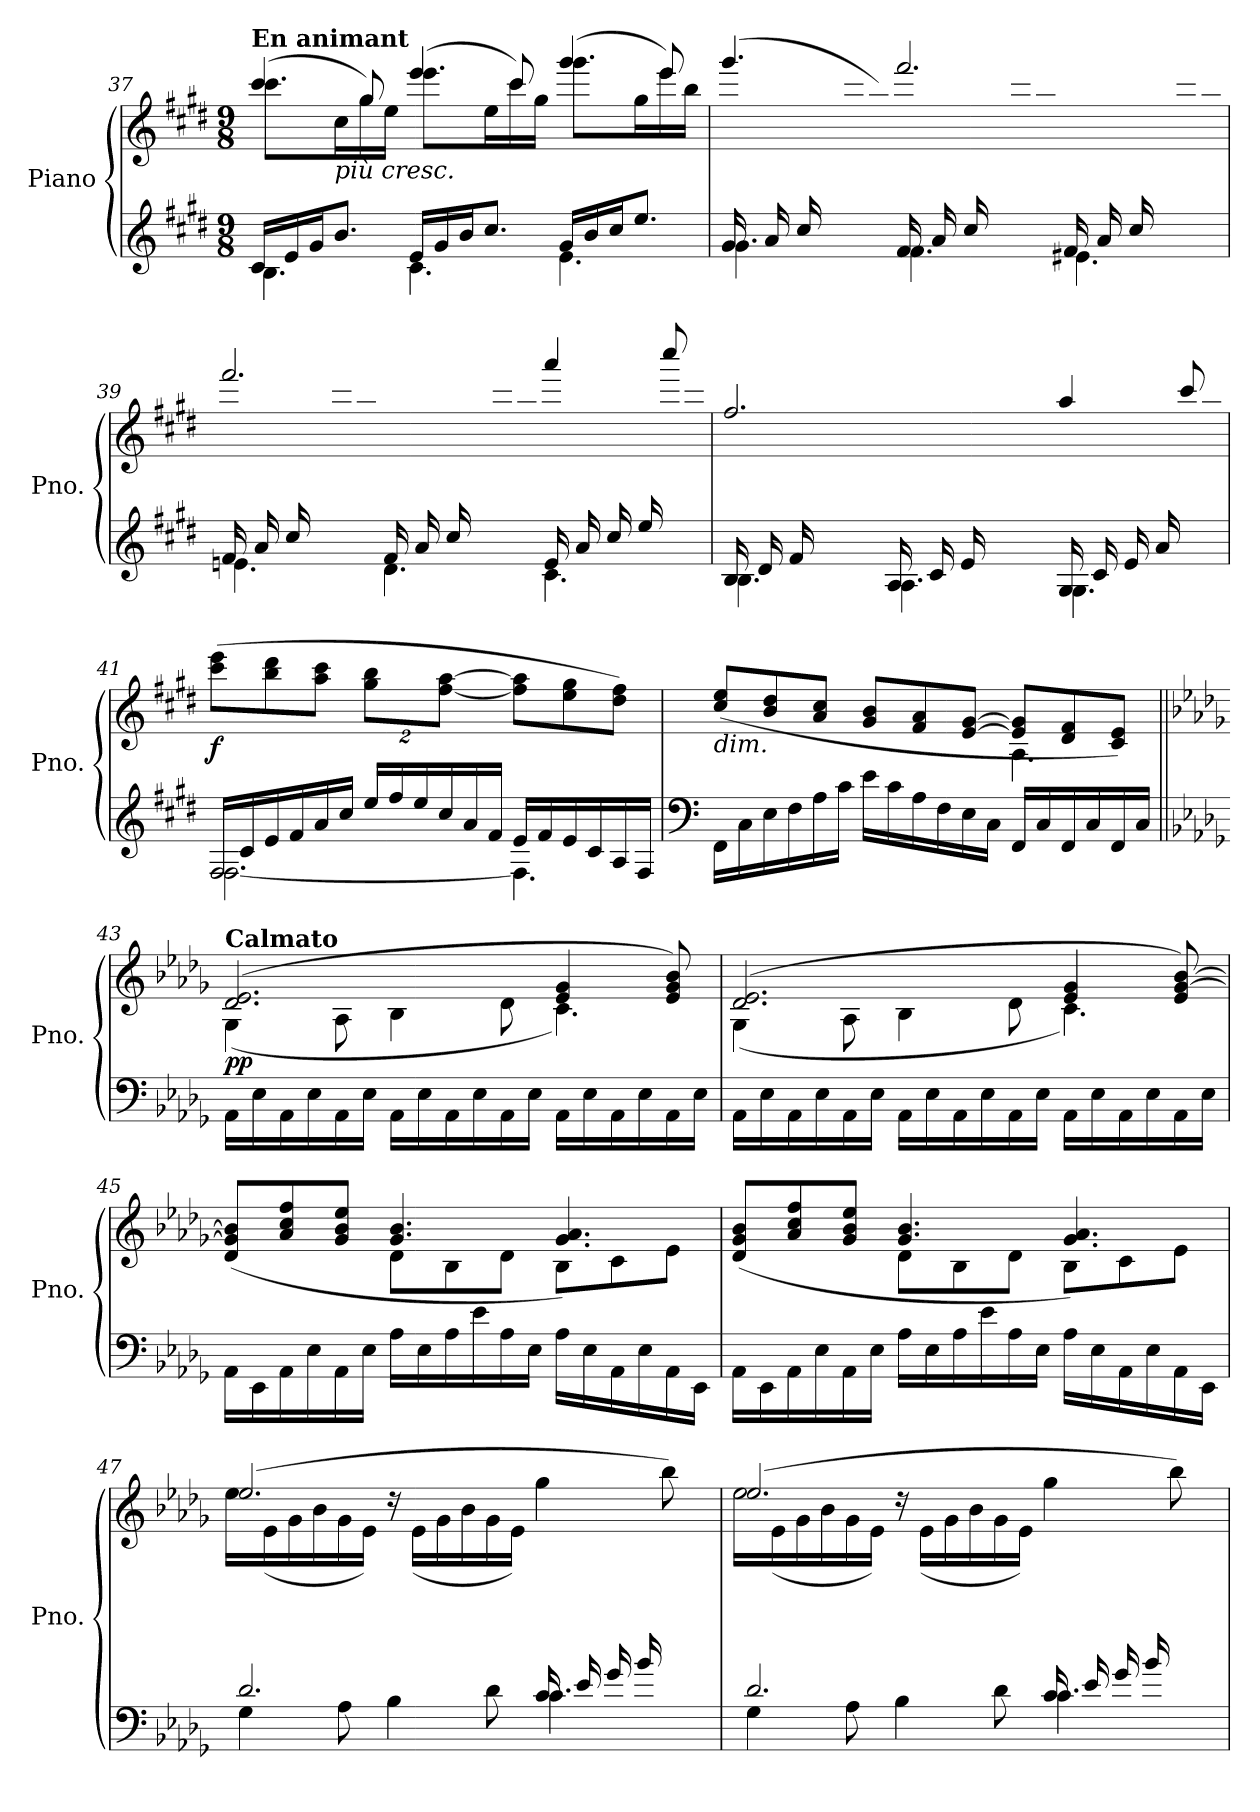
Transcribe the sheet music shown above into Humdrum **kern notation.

**kern	**kern	**dynam
*part1	*part1	*part1
*staff2	*staff1	*staff1/2
*I"Piano	*	*
*I'Pno.	*	*
!!LO:LB:g=z
*clefG2	*clefG2	*
*k[f#c#g#d#]	*k[f#c#g#d#]	*
*M9/8	*M9/8	*
=37	=37	=37
*^	*^	*
!	!	!LO:TX:a:B:t=En animant	!	!
16c#/LL	4.B\	(>4ccc#/	8.ccc#\L	.
16e/	.	.	.	.
16g#/J	.	.	.	.
!	!	!	!LO:TX:b:i:t=più cresc.	!
8.b/J	.	.	16cc#\L	.
.	.	8gg#/)	16gg#\	.
.	.	.	16ee\JJ	.
16e/LL	4.c#\	(>4eee/	8.eee\L	.
16g#/	.	.	.	.
16b/J	.	.	.	.
8.cc#/J	.	.	16ee\L	.
.	.	8ccc#/)	16ccc#\	.
.	.	.	16gg#\JJ	.
16g#/LL	4.e\	(>4ggg#/	8.ggg#\L	.
16b/	.	.	.	.
16cc#/J	.	.	.	.
8.ee/J	.	.	16gg#\L	.
.	.	8eee/)	16eee\	.
.	.	.	16bb\JJ	.
=38	=38	=38	=38	=38
(<16g#/LL	4.g#\	(>4.ggg#/	8.ryy	.
16a/	.	.	.	.
16cc#/	.	.	.	.
8.ryy	.	.	16gg#\	.
.	.	.	16ccc#\	.
.	.	.	16aa\JJ)	.
(<16f#/LL	4.f#\	2.fff#/)	8.ryy	.
16a/	.	.	.	.
16cc#/	.	.	.	.
8.ryy	.	.	16ff#\	.
.	.	.	16ccc#\	.
.	.	.	16aa\JJ)	.
(<16f#/LL	4.e#X\	.	8.ryy	.
16a/	.	.	.	.
16cc#/	.	.	.	.
8.ryy	.	.	16ff#\	.
.	.	.	16ccc#\	.
.	.	.	16aa\JJ)	.
!!LO:PB:g=z	!!
=39	=39	=39	=39	=39
(<16f#/LL	4.en\	2.fff#/	8.ryy	.
16a/	.	.	.	.
16cc#/	.	.	.	.
8.ryy	.	.	16ff#\	.
.	.	.	16ccc#\	.
.	.	.	16aa\JJ)	.
(<16f#/LL	4.d#\	.	8.ryy	.
16a/	.	.	.	.
16cc#/	.	.	.	.
8.ryy	.	.	16ff#\	.
.	.	.	16ccc#\	.
.	.	.	16aa\JJ)	.
(<16e/LL	4.c#\	4aaa/	4ryy	.
16a/	.	.	.	.
16cc#/	.	.	.	.
16ee/	.	.	.	.
8ryy	.	8cccc#/	16cccc#\	.
.	.	.	16ccc#\JJ)	.
=40	=40	=40	=40	=40
(<16B/LL	4.B\	2.ff#/	8.ryy	.
16d#/	.	.	.	.
16f#/	.	.	.	.
8.ryy	.	.	16f#\	.
.	.	.	16cc#\	.
.	.	.	16a\JJ)	.
(<16A/LL	4.A\	.	8.ryy	.
16c#/	.	.	.	.
16e/	.	.	.	.
8.ryy	.	.	16f#\	.
.	.	.	16cc#\	.
.	.	.	16a\JJ)	.
(<16G#/LL	4.G#\	4aa/	4ryy	.
16c#/	.	.	.	.
16e/	.	.	.	.
16a/	.	.	.	.
8ryy	.	8ccc#/	16ee\	.
.	.	.	16aa\JJ)	.
!!LO:LB:g=z
=41	=41	=41	=41	=41
!LO:N:head=open	!	!	!	!LO:DY:b
*	*	*v	*v	*
16F#/LL	[2.F#\	(>8ccc#\ 8eee\L	f
16c#/	.	.	.
16e/	.	8bb\ 8ddd#\	.
16f#/	.	.	.
16a/	.	8aa\ 8ccc#\J	.
16cc#/JJ	.	.	.
*	*	*Xbrackettup	*
16ee/LL	.	16%3gg#\ 16%3bb\L	.
16ff#/	.	.	.
16ee/	.	.	.
16cc#/	.	[16%3ff#\ [16%3aa\J	.
16a/	.	.	.
16f#/JJ	.	.	.
16e/LL	4.F#\]	8ff#\] 8aa\]L	.
16f#/	.	.	.
16e/	.	8ee\ 8gg#\	.
16c#/	.	.	.
16A/	.	8dd#\ 8ff#\J)	.
16F#/JJ	.	.	.
*v	*v	*	*
=42	=42	=42
*clefF4	*	*
*	*^	*
!	!LO:TX:b:i:t=dim.	!	!
16FF#\LL	(>8cc#/ 8ee/L	2.ryy	.
16C#\	.	.	.
16E\	8b/ 8dd#/	.	.
16F#\	.	.	.
16A\	8a/ 8cc#/J	.	.
16c#\JJ	.	.	.
16e\LL	8g#/ 8b/L	.	.
16c#\	.	.	.
16A\	8f#/ 8a/	.	.
16F#\	.	.	.
16E\	[8e/ [8g#/J	.	.
16C#\JJ	.	.	.
16FF#/LL	8e/] 8g#/]L	4.A\	.
16C#/	.	.	.
16FF#/	8d#/ 8f#/	.	.
16C#/	.	.	.
16FF#/	8c#/ 8e/J)	.	.
16C#/JJ	.	.	.
!!LO:LB:g=z	!!
=43||	=43||	=43||	=43||
*k[b-e-a-d-g-]	*k[b-e-a-d-g-]	*	*
!	!LO:TX:a:B:t=Calmato	!	!
!	!	!	!LO:DY:b
16AA-\LL	(>2.d-/ 2.e-/	(<4G-\	pp
16E-\	.	.	.
16AA-\	.	.	.
16E-\	.	.	.
16AA-\	.	8A-\	.
16E-\JJ	.	.	.
16AA-\LL	.	4B-\	.
16E-\	.	.	.
16AA-\	.	.	.
16E-\	.	.	.
16AA-\	.	8d-\	.
16E-\JJ	.	.	.
16AA-\LL	4e-/ 4g-/	4.c\)	.
16E-\	.	.	.
16AA-\	.	.	.
16E-\	.	.	.
16AA-\	8e-/ 8g-/ 8b-/)	.	.
16E-\JJ	.	.	.
=44	=44	=44	=44
16AA-\LL	(>2.d-/ 2.e-/	(<4G-\	.
16E-\	.	.	.
16AA-\	.	.	.
16E-\	.	.	.
16AA-\	.	8A-\	.
16E-\JJ	.	.	.
16AA-\LL	.	4B-\	.
16E-\	.	.	.
16AA-\	.	.	.
16E-\	.	.	.
16AA-\	.	8d-\	.
16E-\JJ	.	.	.
16AA-\LL	4e-/ 4g-/	4.c\)	.
16E-\	.	.	.
16AA-\	.	.	.
16E-\	.	.	.
16AA-\	8e-/ [8g-/ [8b-/)	.	.
16E-\JJ	.	.	.
!!LO:LB:g=z	!!
=45	=45	=45	=45
16AA-\LL	(>8d-/ 8g-/] 8b-/]L	4.ryy	.
16EE-\	.	.	.
16AA-\	8a-/ 8cc/ 8ff/	.	.
16E-\	.	.	.
16AA-\	8g-/ 8b-/ 8ee-/J	.	.
16E-\JJ	.	.	.
16A-\LL	4.g-/ 4.b-/	8d-\L	.
16E-\	.	.	.
16A-\	.	8B-\	.
16e-\	.	.	.
16A-\	.	8d-\J	.
16E-\JJ	.	.	.
16A-\LL	4.g-/ 4.a-/)	8B-\L	.
16E-\	.	.	.
16AA-\	.	8c\	.
16E-\	.	.	.
16AA-\	.	8e-\J	.
16EE-\JJ	.	.	.
=46	=46	=46	=46
16AA-\LL	(>8d-/ 8g-/ 8b-/L	4.ryy	.
16EE-\	.	.	.
16AA-\	8a-/ 8cc/ 8ff/	.	.
16E-\	.	.	.
16AA-\	8g-/ 8b-/ 8ee-/J	.	.
16E-\JJ	.	.	.
16A-\LL	4.g-/ 4.b-/	8d-\L	.
16E-\	.	.	.
16A-\	.	8B-\	.
16e-\	.	.	.
16A-\	.	8d-\J	.
16E-\JJ	.	.	.
16A-\LL	4.g-/ 4.a-/)	8B-\L	.
16E-\	.	.	.
16AA-\	.	8c\	.
16E-\	.	.	.
16AA-\	.	8e-\J	.
16EE-\JJ	.	.	.
!!LO:LB:g=z
=47	=47	=47	=47
*^	*	*	*
!	!	!	!LO:N:head=open	!
*	*	*	*^	*
2.d-/	4G-\	(>2.ee-/	16ee-\LL	1ryy	.
.	.	.	(>16e-\	.	.
.	.	.	16g-\	.	.
.	.	.	16b-\	.	.
.	8A-\	.	16g-\	.	.
.	.	.	16e-\JJ)	.	.
.	4B-\	.	16rdd	.	.
.	.	.	(>16e-\LL	.	.
.	.	.	16g-\	.	.
.	.	.	16b-\	.	.
.	8d-\	.	16g-\	.	.
.	.	.	16e-\JJ)	.	.
(<16c/LL	4.c\	4gg-\	8ryy	.	.
16e-/	.	.	.	.	.
16g-/	.	.	4ryy	.	.
16b-/	.	.	.	.	.
8ryy	.	8bb-\)	.	16cc\	.
.	.	.	.	16ee-\JJ)	.
=48	=48	=48	=48	=48	=48
!	!	!	!LO:N:head=open	!	!
2.d-/	4G-\	(>2.ee-/	16ee-\LL	1ryy	.
.	.	.	(>16e-\	.	.
.	.	.	16g-\	.	.
.	.	.	16b-\	.	.
.	8A-\	.	16g-\	.	.
.	.	.	16e-\JJ)	.	.
.	4B-\	.	16rdd	.	.
.	.	.	(>16e-\LL	.	.
.	.	.	16g-\	.	.
.	.	.	16b-\	.	.
.	8d-\	.	16g-\	.	.
.	.	.	16e-\JJ)	.	.
(<16c/LL	4.c\	4gg-\	8ryy	.	.
16e-/	.	.	.	.	.
16g-/	.	.	4ryy	.	.
16b-/	.	.	.	.	.
8ryy	.	8bb-\)	.	16cc\	.
.	.	.	.	16ee-\JJ)	.
*v	*v	*	*	*	*
*	*v	*v	*v	*
=	=	=
*-	*-	*-
